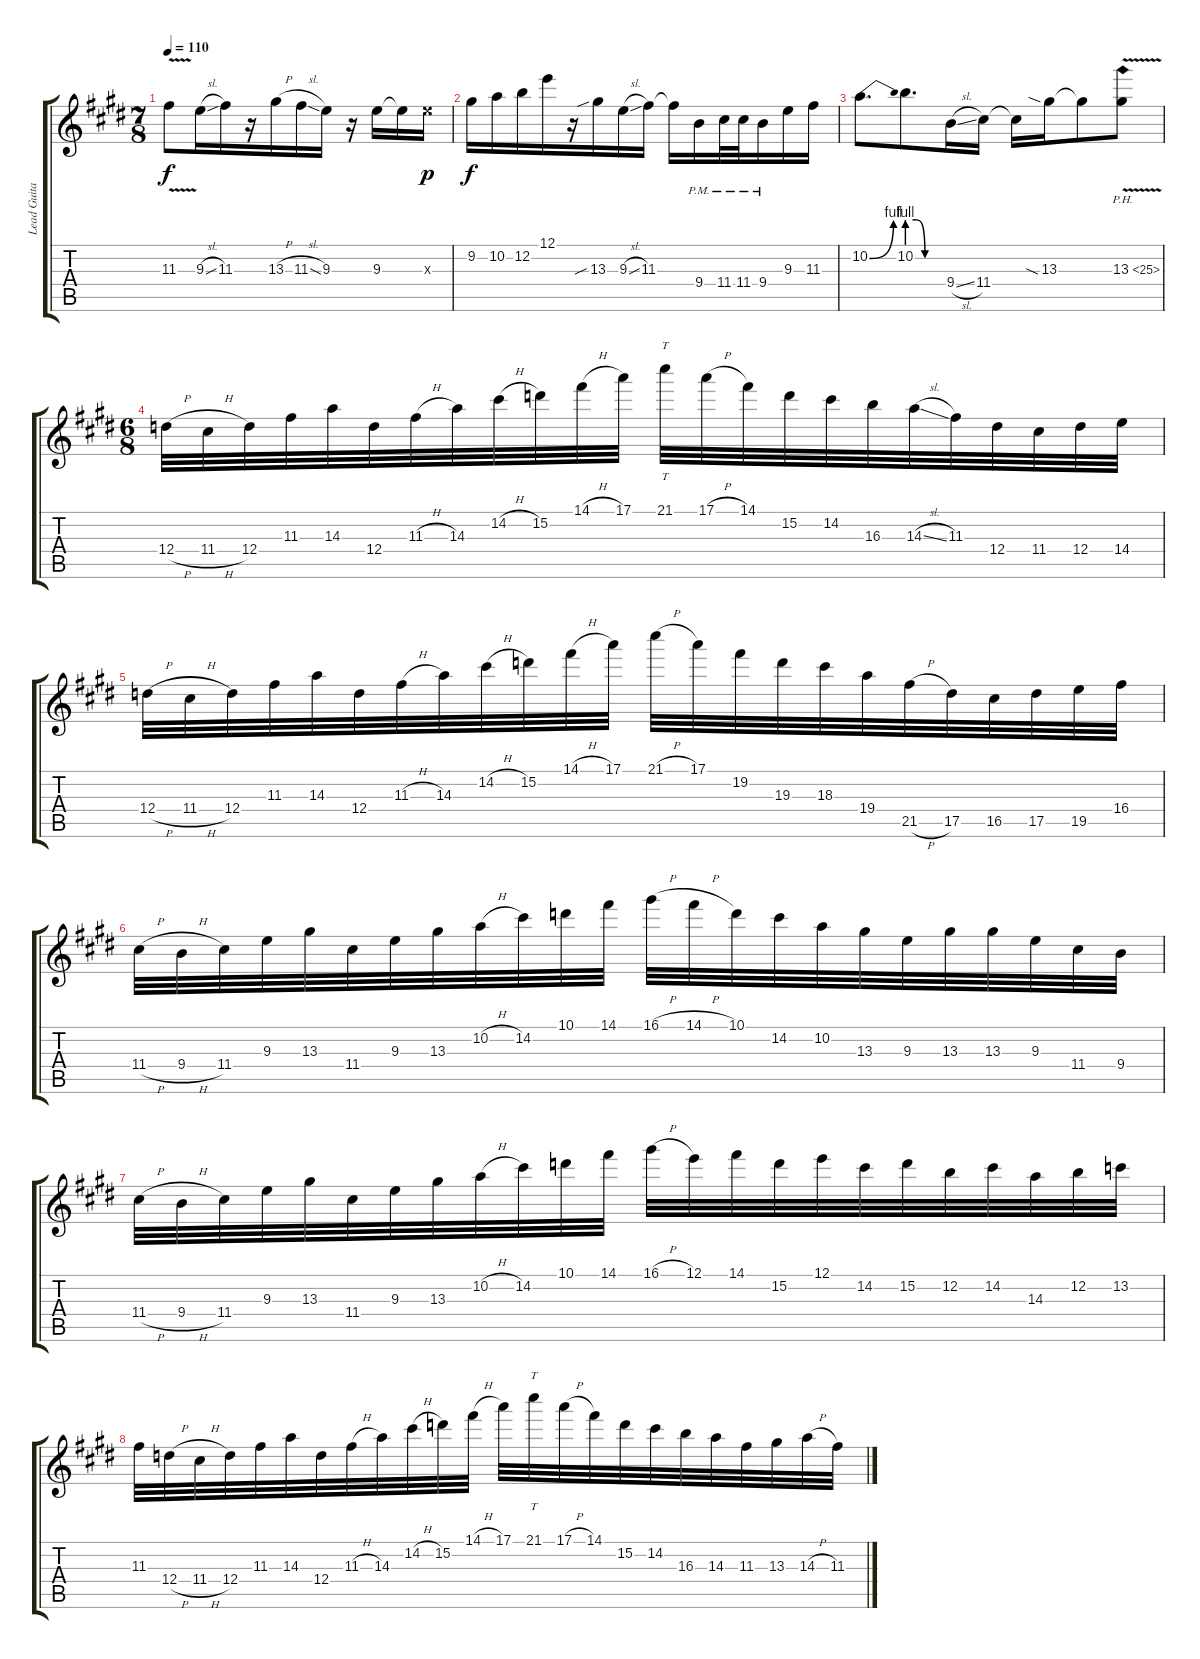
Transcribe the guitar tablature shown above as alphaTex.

\track ("Lead Guitar 1" "Lead Guita") {instrument overdrivenguitar}
\staff {score tabs}
\tuning (E4 B3 G3 D3 A2 E2) {hide}
\ts (7 8)
\tempo 110
\clef g2
\ks e
11.3{v}.8{dy f} 9.3{sl}.16 11.3.16 r.16 13.3{h}.16 11.3{sl}.16 9.3.16 r.16 9.3.16 9.3{t}.16 9.3{x}.16{dy p} |
9.2.16{dy f} 10.2.16 12.2.16 12.1.16 r.16 13.3{sib}.16 9.3{sl}.16 11.3.16 11.3{t}.16 9.4{pm}.16 11.4{pm}.32 11.4{pm}.32 9.4{pm}.16 9.3.16 11.3.16 |
10.2{be (bend 0 0 60 4)}.8{d} 10.2{be (custom 0 4 15 4 30 0 60 0)}.8{d} 9.4{sl}.16 11.4.16 11.4{t}.16 13.3{sia}.16 13.3{t}.8 13.3{ph 12 v}.8 |
\ts (6 8)
12.4{h}.32 11.4{h}.32 12.4.32 11.3.32 14.3.32 12.4.32 11.3{h}.32 14.3.32 14.2{h}.32 15.2.32 14.1{h}.32 17.1.32 21.1.32{tt} 17.1{h}.32 14.1.32 15.2.32 14.2.32 16.3.32 14.3{sl}.32 11.3.32 12.4.32 11.4.32 12.4.32 14.4.32 |
12.4{h}.32 11.4{h}.32 12.4.32 11.3.32 14.3.32 12.4.32 11.3{h}.32 14.3.32 14.2{h}.32 15.2.32 14.1{h}.32 17.1.32 21.1{h}.32 17.1.32 19.2.32 19.3.32 18.3.32 19.4.32 21.5{h}.32 17.5.32 16.5.32 17.5.32 19.5.32 16.4.32 |
11.4{h}.32 9.4{h}.32 11.4.32 9.3.32 13.3.32 11.4.32 9.3.32 13.3.32 10.2{h}.32 14.2.32 10.1.32 14.1.32 16.1{h}.32 14.1{h}.32 10.1.32 14.2.32 10.2.32 13.3.32 9.3.32 13.3.32 13.3.32 9.3.32 11.4.32 9.4.32 |
11.4{h}.32 9.4{h}.32 11.4.32 9.3.32 13.3.32 11.4.32 9.3.32 13.3.32 10.2{h}.32 14.2.32 10.1.32 14.1.32 16.1{h}.32 12.1.32 14.1.32 15.2.32 12.1.32 14.2.32 15.2.32 12.2.32 14.2.32 14.3.32 12.2.32 13.2.32 |
11.3.32 12.4{h}.32 11.4{h}.32 12.4.32 11.3.32 14.3.32 12.4.32 11.3{h}.32 14.3.32 14.2{h}.32 15.2.32 14.1{h}.32 17.1.32 21.1.32{tt} 17.1{h}.32 14.1.32 15.2.32 14.2.32 16.3.32 14.3.32 11.3.32 13.3.32 14.3{h}.32 11.3.32
